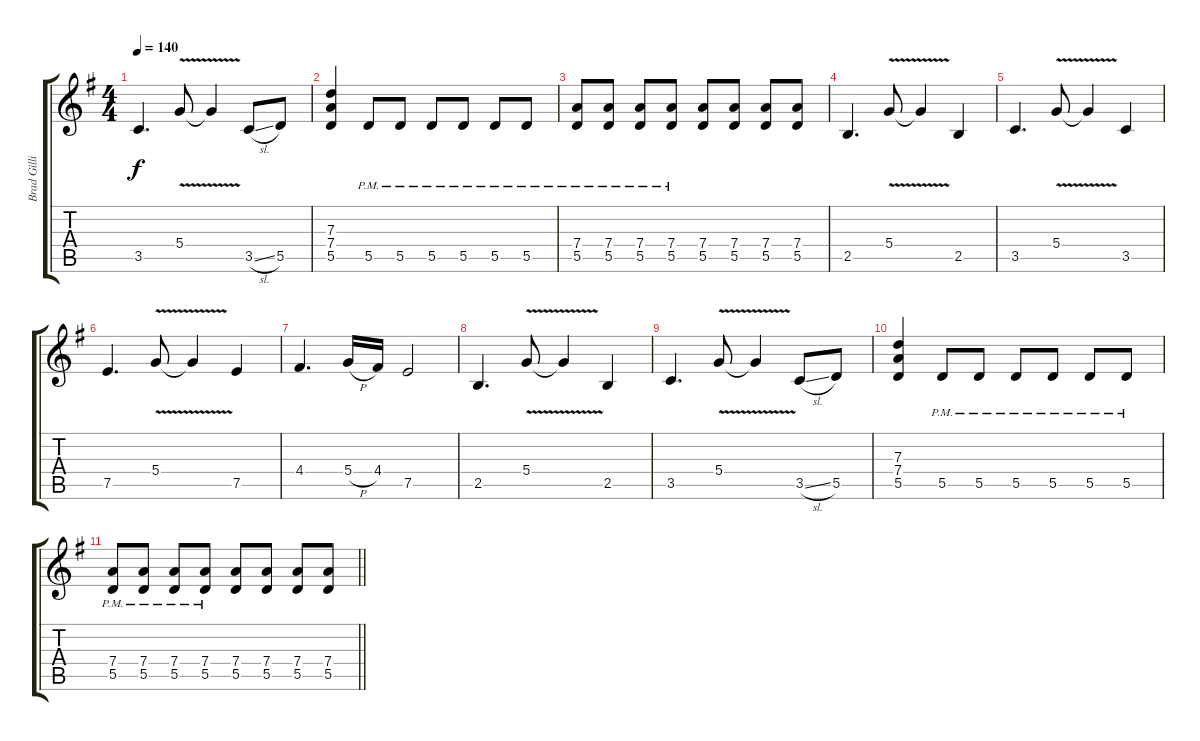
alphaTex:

\track ("Brad Gillis" "Brad Gilli") {instrument distortionguitar}
\staff {score tabs}
\tuning (E4 B3 G3 D3 A2 E2) {hide}
\ts (4 4)
\tempo 140
\clef g2
\ks g
3.5.4{d dy f} 5.4{v}.8 5.4{t}.4 3.5{sl}.8 5.5.8 |
(7.3 7.4 5.5).4 5.5{pm}.8 5.5{pm}.8 5.5{pm}.8 5.5{pm}.8 5.5{pm}.8 5.5{pm}.8 |
(7.4{pm} 5.5{pm}).8 (7.4{pm} 5.5{pm}).8 (7.4{pm} 5.5{pm}).8 (7.4{pm} 5.5{pm}).8 (7.4 5.5).8 (7.4 5.5).8 (7.4 5.5).8 (7.4 5.5).8 |
2.5.4{d volume 0} 5.4{v}.8 5.4{t}.4 2.5.4 |
3.5.4{d} 5.4{v}.8 5.4{t}.4 3.5.4 |
7.5.4{d} 5.4{v}.8 5.4{t}.4 7.5.4 |
4.4.4{d} 5.4{h}.16 4.4.16 7.5.2 |
2.5.4{d} 5.4{v}.8 5.4{t}.4 2.5.4 |
3.5.4{d} 5.4{v}.8 5.4{t}.4 3.5{sl}.8 5.5.8 |
(7.3 7.4 5.5).4 5.5{pm}.8 5.5{pm}.8 5.5{pm}.8 5.5{pm}.8 5.5{pm}.8 5.5{pm}.8 |
\barLineRight lightlight
(7.4{pm} 5.5{pm}).8 (7.4{pm} 5.5{pm}).8 (7.4{pm} 5.5{pm}).8 (7.4{pm} 5.5{pm}).8 (7.4 5.5).8 (7.4 5.5).8 (7.4 5.5).8 (7.4 5.5).8
